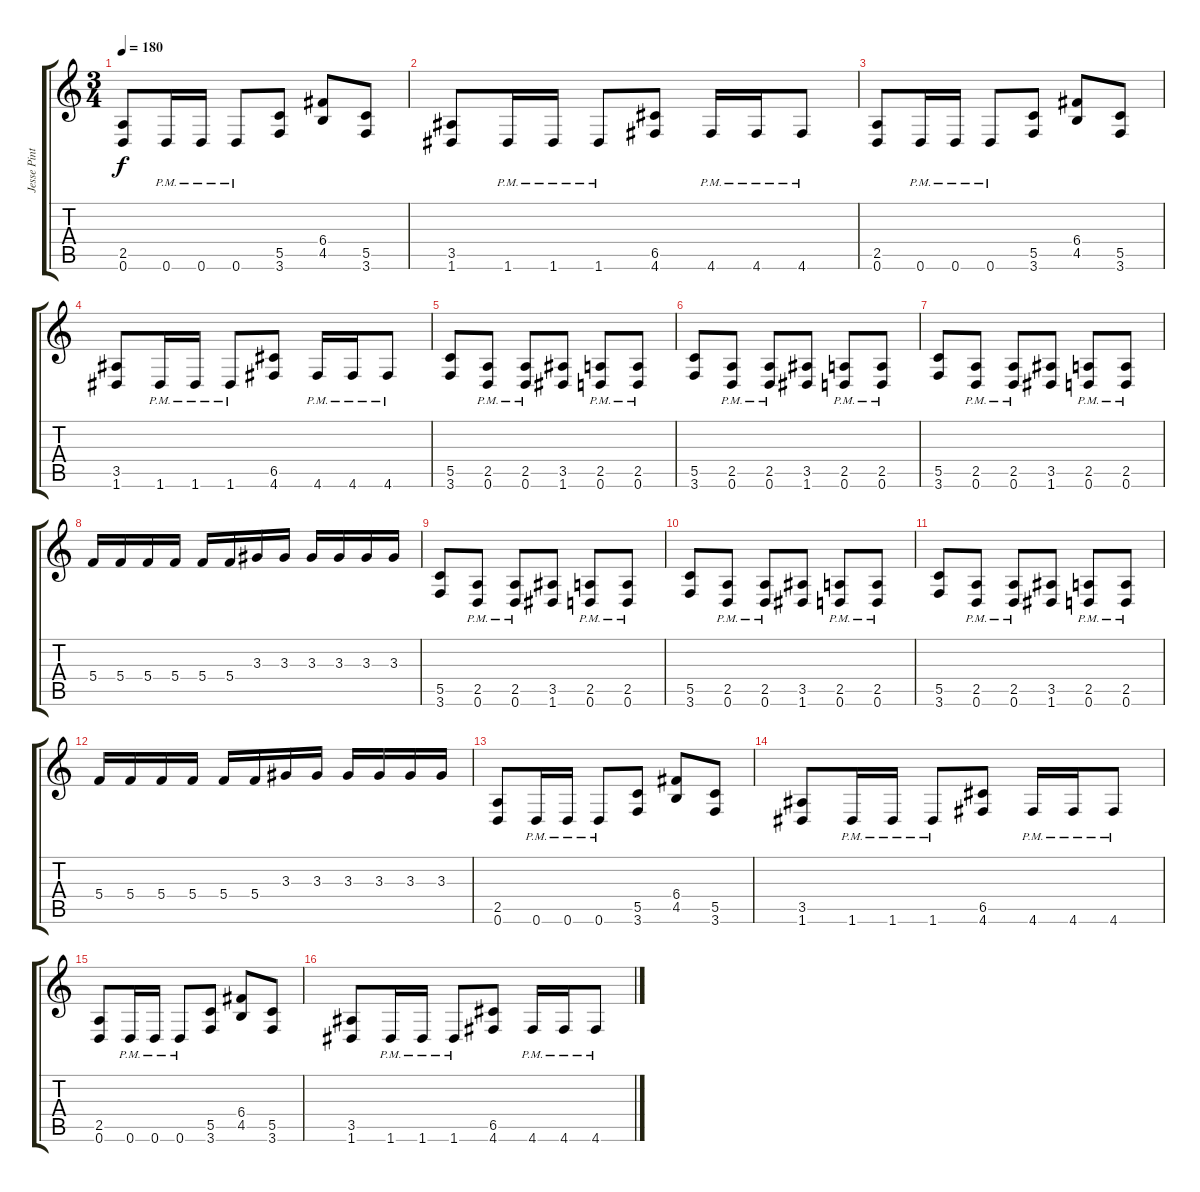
\track ("Jesse Pintado (Guitar 2)" "Jesse Pint") {instrument distortionguitar}
\staff {score tabs}
\tuning (D4 A3 F3 C3 G2 D2) {hide}
\ts (3 4)
\tempo 180
\clef g2
\ks c
(2.5 0.6).8{dy f} 0.6{pm}.16 0.6{pm}.16 0.6{pm}.8 (5.5 3.6).8 (6.4 4.5).8 (5.5 3.6).8 |
(3.5 1.6).8 1.6{pm}.16 1.6{pm}.16 1.6{pm}.8 (6.5 4.6).8 4.6{pm}.16 4.6{pm}.16 4.6{pm}.8 |
(2.5 0.6).8 0.6{pm}.16 0.6{pm}.16 0.6{pm}.8 (5.5 3.6).8 (6.4 4.5).8 (5.5 3.6).8 |
(3.5 1.6).8 1.6{pm}.16 1.6{pm}.16 1.6{pm}.8 (6.5 4.6).8 4.6{pm}.16 4.6{pm}.16 4.6{pm}.8 |
(5.5 3.6).8 (2.5{pm} 0.6).8 (2.5{pm} 0.6).8 (3.5 1.6).8 (2.5{pm} 0.6).8 (2.5{pm} 0.6).8 |
(5.5 3.6).8 (2.5{pm} 0.6).8 (2.5{pm} 0.6).8 (3.5 1.6).8 (2.5{pm} 0.6).8 (2.5{pm} 0.6).8 |
(5.5 3.6).8 (2.5{pm} 0.6).8 (2.5{pm} 0.6).8 (3.5 1.6).8 (2.5{pm} 0.6).8 (2.5{pm} 0.6).8 |
5.4.16 5.4.16 5.4.16 5.4.16 5.4.16 5.4.16 3.3.16 3.3.16 3.3.16 3.3.16 3.3.16 3.3.16 |
(5.5 3.6).8 (2.5{pm} 0.6).8 (2.5{pm} 0.6).8 (3.5 1.6).8 (2.5{pm} 0.6).8 (2.5{pm} 0.6).8 |
(5.5 3.6).8 (2.5{pm} 0.6).8 (2.5{pm} 0.6).8 (3.5 1.6).8 (2.5{pm} 0.6).8 (2.5{pm} 0.6).8 |
(5.5 3.6).8 (2.5{pm} 0.6).8 (2.5{pm} 0.6).8 (3.5 1.6).8 (2.5{pm} 0.6).8 (2.5{pm} 0.6).8 |
5.4.16 5.4.16 5.4.16 5.4.16 5.4.16 5.4.16 3.3.16 3.3.16 3.3.16 3.3.16 3.3.16 3.3.16 |
(2.5 0.6).8 0.6{pm}.16 0.6{pm}.16 0.6{pm}.8 (5.5 3.6).8 (6.4 4.5).8 (5.5 3.6).8 |
(3.5 1.6).8 1.6{pm}.16 1.6{pm}.16 1.6{pm}.8 (6.5 4.6).8 4.6{pm}.16 4.6{pm}.16 4.6{pm}.8 |
(2.5 0.6).8 0.6{pm}.16 0.6{pm}.16 0.6{pm}.8 (5.5 3.6).8 (6.4 4.5).8 (5.5 3.6).8 |
(3.5 1.6).8 1.6{pm}.16 1.6{pm}.16 1.6{pm}.8 (6.5 4.6).8 4.6{pm}.16 4.6{pm}.16 4.6{pm}.8
